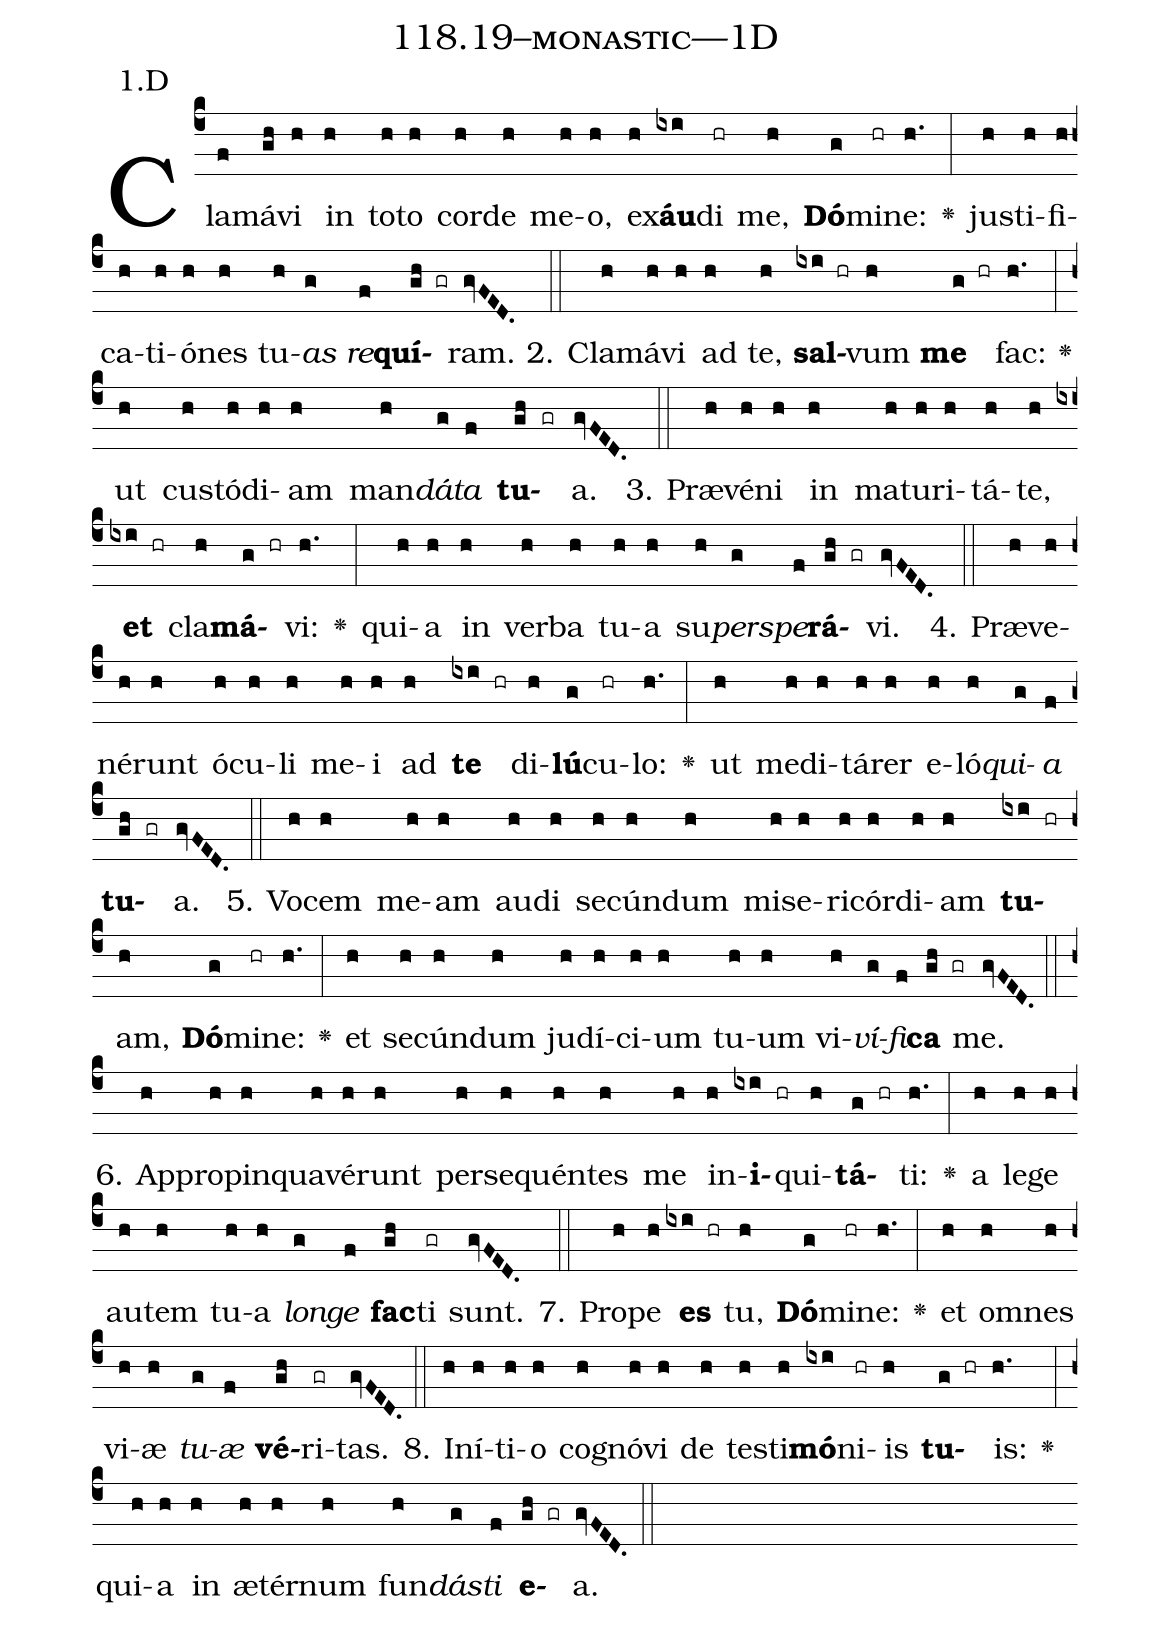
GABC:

name: 118.19--monastic---1D;
annotation: 1.D;
%%
(c4)Cla(f)má(gh)vi(h) in(h) to(h)to(h) cor(h)de(h) me(h)o,(h) ex(h)<b>áu</b>(ixi)di(hr) me,(h) <b>Dó</b>(g)mi(hr)ne:(h.) <v>\greheightstar</v>(:) jus(h)ti(h)fi(h)ca(h)ti(h)ó(h)nes(h) tu(h)<i>as</i>(g) <i>re</i>(f)<b>quí</b>(gh gr)ram.(gvFED.) (::)
2. Cla(h)má(h)vi(h) ad(h) te,(h) <b>sal</b>(ixi hr)vum(h) <b>me</b>(g hr) fac:(h.) <v>\greheightstar</v>(:) ut(h) cus(h)tó(h)di(h)am(h) man(h)<i>dá</i>(g)<i>ta</i>(f) <b>tu</b>(gh gr)a.(gvFED.) (::)
3. Præ(h)vé(h)ni(h) in(h) ma(h)tu(h)ri(h)tá(h)te,(h) <b>et</b>(ixi hr) cla(h)<b>má</b>(g hr)vi:(h.) <v>\greheightstar</v>(:) qui(h)a(h) in(h) ver(h)ba(h) tu(h)a(h) su(h)<i>per</i>(g)<i>spe</i>(f)<b>rá</b>(gh gr)vi.(gvFED.) (::)
4. Præ(h)ve(h)né(h)runt(h) ó(h)cu(h)li(h) me(h)i(h) ad(h) <b>te</b>(ixi hr) di(h)<b>lú</b>(g)cu(hr)lo:(h.) <v>\greheightstar</v>(:) ut(h) me(h)di(h)tá(h)rer(h) e(h)ló(h)<i>qui</i>(g)<i>a</i>(f) <b>tu</b>(gh gr)a.(gvFED.) (::)
5. Vo(h)cem(h) me(h)am(h) au(h)di(h) se(h)cún(h)dum(h) mi(h)se(h)ri(h)cór(h)di(h)am(h) <b>tu</b>(ixi hr)am,(h) <b>Dó</b>(g)mi(hr)ne:(h.) <v>\greheightstar</v>(:) et(h) se(h)cún(h)dum(h) ju(h)dí(h)ci(h)um(h) tu(h)um(h) vi(h)<i>ví</i>(g)<i>fi</i>(f)<b>ca</b>(gh gr) me.(gvFED.) (::)
6. Ap(h)pro(h)pin(h)qua(h)vé(h)runt(h) per(h)se(h)quén(h)tes(h) me(h) in(h)<b>i</b>(ixi hr)qui(h)<b>tá</b>(g hr)ti:(h.) <v>\greheightstar</v>(:) a(h) le(h)ge(h) au(h)tem(h) tu(h)a(h) <i>lon</i>(g)<i>ge</i>(f) <b>fac</b>(gh)ti(gr) sunt.(gvFED.) (::)
7. Pro(h)pe(h) <b>es</b>(ixi hr) tu,(h) <b>Dó</b>(g)mi(hr)ne:(h.) <v>\greheightstar</v>(:) et(h) om(h)nes(h) vi(h)æ(h) <i>tu</i>(g)<i>æ</i>(f) <b>vé</b>(gh)ri(gr)tas.(gvFED.) (::)
8. In(h)í(h)ti(h)o(h) co(h)gnó(h)vi(h) de(h) tes(h)ti(h)<b>mó</b>(ixi)ni(hr)is(h) <b>tu</b>(g hr)is:(h.) <v>\greheightstar</v>(:) qui(h)a(h) in(h) æ(h)tér(h)num(h) fun(h)<i>dás</i>(g)<i>ti</i>(f) <b>e</b>(gh gr)a.(gvFED.) (::)
